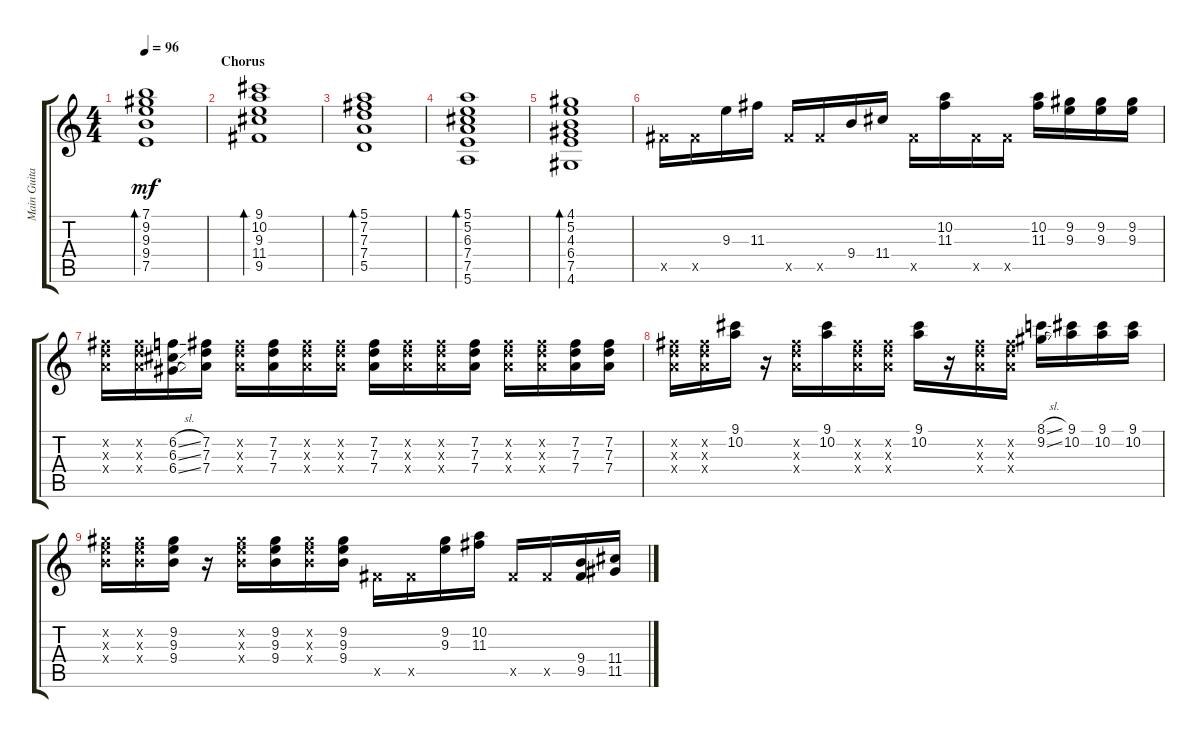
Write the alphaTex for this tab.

\track ("Main Guitar" "Main Guita") {instrument electricguitarclean}
\staff {score tabs}
\tuning (E4 B3 G3 D3 A2 E2) {hide}
\ts (4 4)
\tempo 96
\clef g2
\ks c
(7.1 9.2 9.3 9.4 7.5).1{bd 120 dy mf} |
\section ("" "Chorus")
(9.1 10.2 9.3 11.4 9.5).1{bd 60} |
(5.1 7.2 7.3 7.4 5.5).1{bd 120} |
(5.1 5.2 6.3 7.4 7.5 5.6).1{bd 120} |
(4.1 5.2 4.3 6.4 7.5 4.6).1{bd 120} |
9.5{x}.16 9.5{x}.16 9.3.16 11.3.16 9.5{x}.16 9.5{x}.16 9.4.16 11.4.16 9.5{x}.16 (10.2 11.3).16 9.5{x}.16 9.5{x}.16 (10.2 11.3).16 (9.2 9.3).16 (9.2 9.3).16 (9.2 9.3).16 |
(7.2{x} 7.3{x} 7.4{x}).16 (7.2{x} 7.3{x} 7.4{x}).16 (6.2{sl} 6.3{sl} 6.4{sl}).16 (7.2 7.3 7.4).16 (7.2{x} 7.3{x} 7.4{x}).16 (7.2 7.3 7.4).16 (7.2{x} 7.3{x} 7.4{x}).16 (7.2{x} 7.3{x} 7.4{x}).16 (7.2 7.3 7.4).16 (7.2{x} 7.3{x} 7.4{x}).16 (7.2{x} 7.3{x} 7.4{x}).16 (7.2 7.3 7.4).16 (7.2{x} 7.3{x} 7.4{x}).16 (7.2{x} 7.3{x} 7.4{x}).16 (7.2 7.3 7.4).16 (7.2 7.3 7.4).16 |
(7.2{x} 7.3{x} 7.4{x}).16 (7.2{x} 7.3{x} 7.4{x}).16 (9.1 10.2).16 r.16 (7.2{x} 7.3{x} 7.4{x}).16 (9.1 10.2).16 (7.2{x} 7.3{x} 7.4{x}).16 (7.2{x} 7.3{x} 7.4{x}).16 (9.1 10.2).16 r.16 (7.2{x} 7.3{x} 7.4{x}).16 (7.2{x} 7.3{x} 7.4{x}).16 (8.1{sl} 9.2{sl}).16 (9.1 10.2).16 (9.1 10.2).16 (9.1 10.2).16 |
(9.2{x} 9.3{x} 9.4{x}).16 (9.2{x} 9.3{x} 9.4{x}).16 (9.2 9.3 9.4).16 r.16 (9.2{x} 9.3{x} 9.4{x}).16 (9.2 9.3 9.4).16 (9.2{x} 9.3{x} 9.4{x}).16 (9.2 9.3 9.4).16 9.5{x}.16 9.5{x}.16 (9.2 9.3).16 (10.2 11.3).16 9.5{x}.16 9.5{x}.16 (9.4 9.5).16 (11.4 11.5).16
